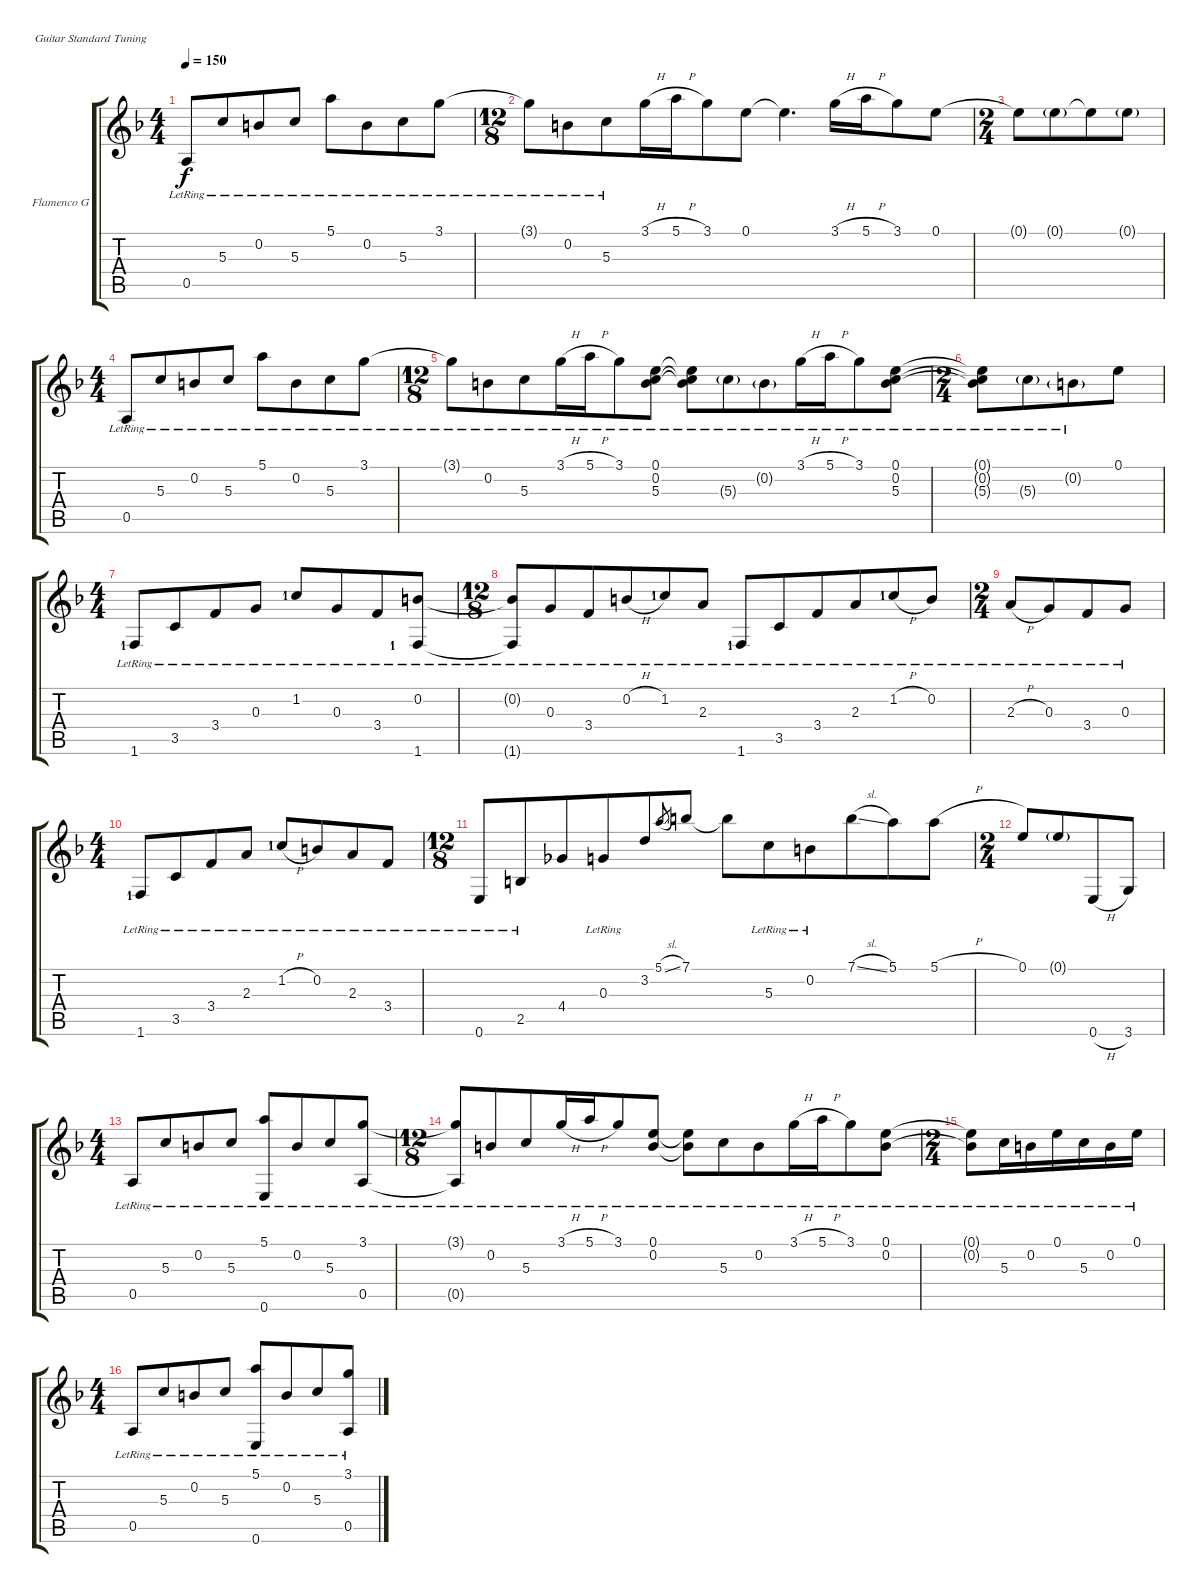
\defaultSystemsLayout 4
\bracketExtendMode groupsimilarinstruments
\firstSystemTrackNameOrientation horizontal
\otherSystemsTrackNameOrientation horizontal
\track ("Flamenco Guitar" "Flamenco G") {instrument acousticguitarnylon}
\staff {score tabs}
\tuning (E4 B3 G3 D3 A2 E2)
\ts (4 4)
\beaming (8 4 4)
\tempo 150
\clef g2
\ks f
0.5{lr}.8{dy f instrument acousticguitarnylon} 5.3{lr}.8 0.2{lr}.8 5.3{lr}.8 5.1{lr}.8 0.2{lr}.8 5.3{lr}.8 3.1{lr}.8 |
\ts (12 8)
\beaming (8 6 6)
3.1{lr t}.8 0.2{lr}.8 5.3{lr}.8 3.1{h}.16 5.1{h}.16 3.1.8 0.1.8 0.1{t}.4{d} 3.1{h}.16 5.1{h}.16 3.1.8 0.1.8 |
\ts (2 4)
\beaming (8 4)
0.1{t}.8 0.1{g}.8 0.1{t}.8 0.1{g}.8 |
\ts (4 4)
\beaming (8 4 4)
0.5{lr}.8 5.3{lr}.8 0.2{lr}.8 5.3{lr}.8 5.1{lr}.8 0.2{lr}.8 5.3{lr}.8 3.1{lr}.8 |
\ts (12 8)
\beaming (8 6 6)
3.1{lr t}.8 0.2{lr}.8 5.3{lr}.8 3.1{h lr}.16 5.1{h lr}.16 3.1{lr}.8 (0.1{lr} 0.2{lr} 5.3{lr}).8 (5.3{lr t} 0.2{lr t} 0.1{lr t}).8 5.3{g lr}.8 0.2{g lr}.8 3.1{h lr}.16 5.1{h lr}.16 3.1{lr}.8 (0.1{lr} 0.2{lr} 5.3{lr}).8 |
\ts (2 4)
\beaming (8 4)
(5.3{lr t} 0.2{lr t} 0.1{lr t}).8 5.3{g lr}.8 0.2{g lr}.8 0.1.8 |
\ts (4 4)
\beaming (8 4 4)
1.6{lr lf 2}.8 3.5{lr}.8 3.4{lr}.8 0.3{lr}.8 1.2{lr lf 2}.8 0.3{lr}.8 3.4{lr}.8 (1.6{lr lf 2} 0.2{lr}).8 |
\ts (12 8)
\beaming (8 6 6)
(0.2{lr t} 1.6{lr t}).8 0.3{lr}.8 3.4{lr}.8 0.2{h lr}.8 1.2{lr lf 2}.8 2.3{lr}.8 1.6{lr lf 2}.8 3.5{lr}.8 3.4{lr}.8 2.3{lr}.8 1.2{h lr lf 2}.8 0.2{lr}.8 |
\ts (2 4)
\beaming (8 4)
2.3{h lr}.8 0.3{lr}.8 3.4{lr}.8 0.3{lr}.8 |
\ts (4 4)
\beaming (8 4 4)
\scale
0.33437 1.6{lr lf 2}.8 3.5{lr}.8 3.4{lr}.8 2.3{lr}.8 1.2{h lr lf 2}.8 0.2{lr}.8 2.3{lr}.8 3.4{lr}.8 |
\ts (12 8)
\beaming (8 6 6)
\scale
0.440984 0.6{lr}.8 2.5{lr}.8 4.4.8 0.3{lr}.8 3.2.8 5.1{sl}.8{gr} 7.1.8 7.1{t}.8 5.3{lr}.8 0.2{lr}.8 7.1{sl}.8 5.1.8 5.1{h}.8 |
\ts (2 4)
\beaming (8 4)
\scale
0.22444 0.1.8 0.1{g}.8 0.6{h}.8 3.6.8 |
\ts (4 4)
\beaming (8 4 4)
\scale
0.33381 0.5{lr}.8 5.3{lr}.8 0.2{lr}.8 5.3{lr}.8 (5.1{lr} 0.6{lr}).8 0.2{lr}.8 5.3{lr}.8 (0.5{lr} 3.1{lr}).8 |
\ts (12 8)
\beaming (8 6 6)
\scale
0.415842 (0.5{lr t} 3.1{lr t}).8 0.2{lr}.8 5.3{lr}.8 3.1{h lr}.16 5.1{h lr}.16 3.1{lr}.8 (0.1{lr} 0.2{lr}).8 (0.1{lr t} 0.2{lr t}).8 5.3{lr}.8 0.2{lr}.8 3.1{h lr}.16 5.1{h lr}.16 3.1{lr}.8 (0.1{lr} 0.2{lr}).8 |
\ts (2 4)
\beaming (8 4)
\scale
0.250368 (0.2{lr t} 0.1{lr t}).8 5.3{lr}.16 0.2{lr}.16 0.1{lr}.16 5.3{lr}.16 0.2{lr}.16 0.1{lr}.16 |
\ts (4 4)
\beaming (8 4 4)
0.5{lr}.8 5.3{lr}.8 0.2{lr}.8 5.3{lr}.8 (5.1{lr} 0.6{lr}).8 0.2{lr}.8 5.3{lr}.8 (0.5{lr} 3.1{lr}).8
